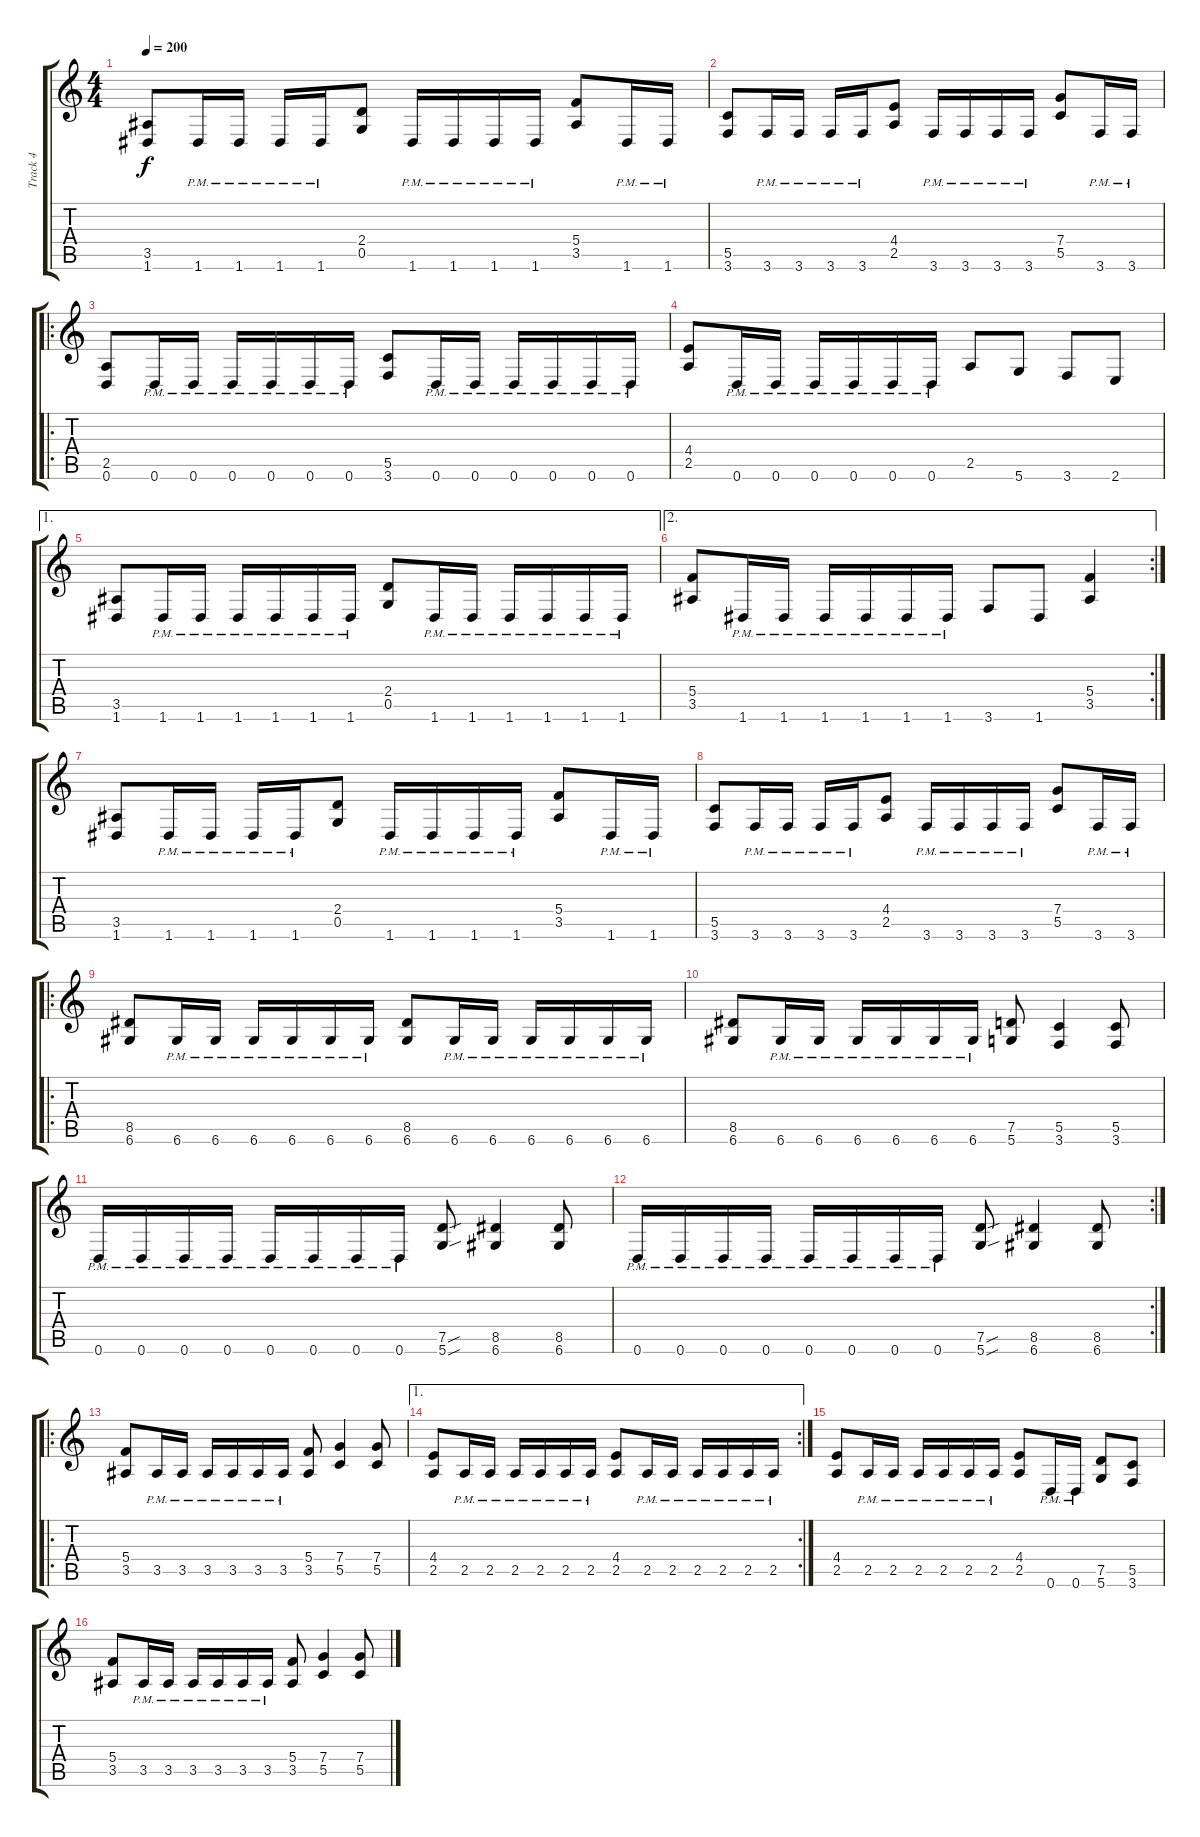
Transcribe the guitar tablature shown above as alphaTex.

\track ("Track 4" "Track 4") {instrument distortionguitar}
\staff {score tabs}
\tuning (D4 A3 F3 C3 G2 D2) {hide}
\ts (4 4)
\tempo 200
\clef g2
\ks c
(3.5 1.6).8{dy f} 1.6{pm}.16 1.6{pm}.16 1.6{pm}.16 1.6{pm}.16 (2.4 0.5).8 1.6{pm}.16 1.6{pm}.16 1.6{pm}.16 1.6{pm}.16 (5.4 3.5).8 1.6{pm}.16 1.6{pm}.16 |
(5.5 3.6).8 3.6{pm}.16 3.6{pm}.16 3.6{pm}.16 3.6{pm}.16 (4.4 2.5).8 3.6{pm}.16 3.6{pm}.16 3.6{pm}.16 3.6{pm}.16 (7.4 5.5).8 3.6{pm}.16 3.6{pm}.16 |
\ro
(2.5 0.6).8 0.6{pm}.16 0.6{pm}.16 0.6{pm}.16 0.6{pm}.16 0.6{pm}.16 0.6{pm}.16 (5.5 3.6).8 0.6{pm}.16 0.6{pm}.16 0.6{pm}.16 0.6{pm}.16 0.6{pm}.16 0.6{pm}.16 |
(4.4 2.5).8 0.6{pm}.16 0.6{pm}.16 0.6{pm}.16 0.6{pm}.16 0.6{pm}.16 0.6{pm}.16 2.5.8 5.6.8 3.6.8 2.6.8 |
\ae 1
(3.5 1.6).8 1.6{pm}.16 1.6{pm}.16 1.6{pm}.16 1.6{pm}.16 1.6{pm}.16 1.6{pm}.16 (2.4 0.5).8 1.6{pm}.16 1.6{pm}.16 1.6{pm}.16 1.6{pm}.16 1.6{pm}.16 1.6{pm}.16 |
\ae 2
\rc 2
(5.4 3.5).8 1.6{pm}.16 1.6{pm}.16 1.6{pm}.16 1.6{pm}.16 1.6{pm}.16 1.6{pm}.16 3.6.8 1.6.8 (5.4 3.5).4 |
(3.5 1.6).8 1.6{pm}.16 1.6{pm}.16 1.6{pm}.16 1.6{pm}.16 (2.4 0.5).8 1.6{pm}.16 1.6{pm}.16 1.6{pm}.16 1.6{pm}.16 (5.4 3.5).8 1.6{pm}.16 1.6{pm}.16 |
(5.5 3.6).8 3.6{pm}.16 3.6{pm}.16 3.6{pm}.16 3.6{pm}.16 (4.4 2.5).8 3.6{pm}.16 3.6{pm}.16 3.6{pm}.16 3.6{pm}.16 (7.4 5.5).8 3.6{pm}.16 3.6{pm}.16 |
\ro
(8.5 6.6).8 6.6{pm}.16 6.6{pm}.16 6.6{pm}.16 6.6{pm}.16 6.6{pm}.16 6.6{pm}.16 (8.5 6.6).8 6.6{pm}.16 6.6{pm}.16 6.6{pm}.16 6.6{pm}.16 6.6{pm}.16 6.6{pm}.16 |
(8.5 6.6).8 6.6{pm}.16 6.6{pm}.16 6.6{pm}.16 6.6{pm}.16 6.6{pm}.16 6.6{pm}.16 (7.5 5.6).8 (5.5 3.6).4 (5.5 3.6).8 |
0.6{pm}.16 0.6{pm}.16 0.6{pm}.16 0.6{pm}.16 0.6{pm}.16 0.6{pm}.16 0.6{pm}.16 0.6{pm}.16 (7.5{sou} 5.6{sou}).8 (8.5 6.6).4 (8.5 6.6).8 |
\rc 2
0.6{pm}.16 0.6{pm}.16 0.6{pm}.16 0.6{pm}.16 0.6{pm}.16 0.6{pm}.16 0.6{pm}.16 0.6{pm}.16 (7.5{sou} 5.6{sou}).8 (8.5 6.6).4 (8.5 6.6).8 |
\ro
(5.4 3.5).8 3.5{pm}.16 3.5{pm}.16 3.5{pm}.16 3.5{pm}.16 3.5{pm}.16 3.5{pm}.16 (5.4 3.5).8 (7.4 5.5).4 (7.4 5.5).8 |
\ae 1
\rc 2
(4.4 2.5).8 2.5{pm}.16 2.5{pm}.16 2.5{pm}.16 2.5{pm}.16 2.5{pm}.16 2.5{pm}.16 (4.4 2.5).8 2.5{pm}.16 2.5{pm}.16 2.5{pm}.16 2.5{pm}.16 2.5{pm}.16 2.5{pm}.16 |
(4.4 2.5).8 2.5{pm}.16 2.5{pm}.16 2.5{pm}.16 2.5{pm}.16 2.5{pm}.16 2.5{pm}.16 (4.4 2.5).8 0.6{pm}.16 0.6{pm}.16 (7.5 5.6).8 (5.5 3.6).8 |
(5.4 3.5).8 3.5{pm}.16 3.5{pm}.16 3.5{pm}.16 3.5{pm}.16 3.5{pm}.16 3.5{pm}.16 (5.4 3.5).8 (7.4 5.5).4 (7.4 5.5).8
